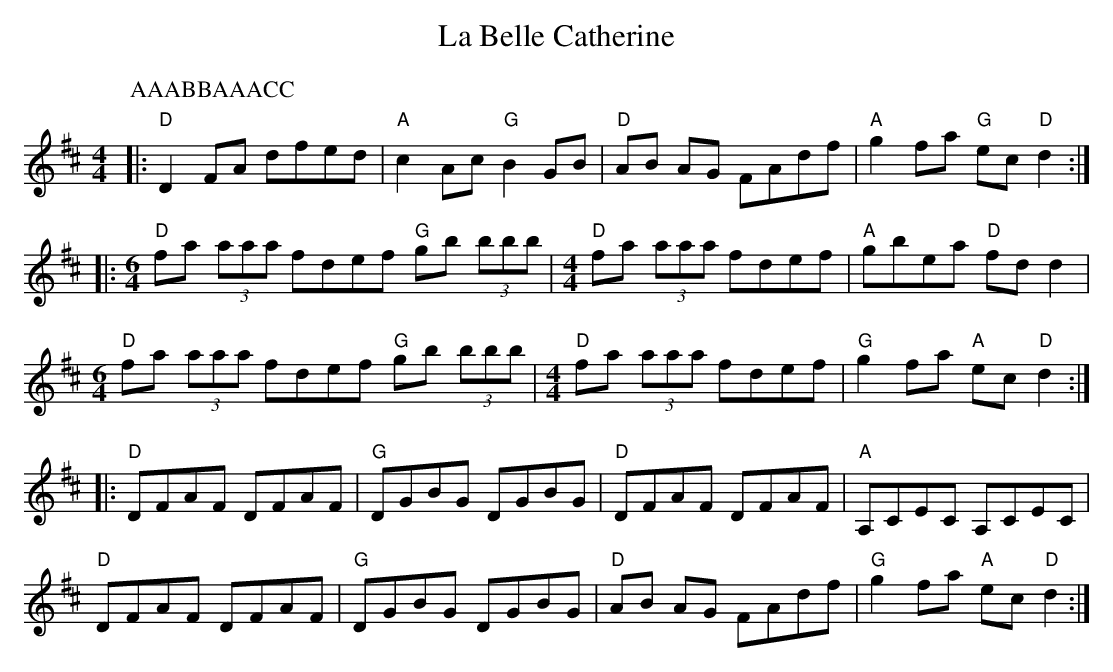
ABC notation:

X:1
T:La Belle Catherine
M:4/4
L:1/8
K:D
P:AAABBAAACC
|:"D" D2 FA dfed|"A" c2 Ac "G"B2GB|"D"AB AG FAdf|"A"g2 fa "G"ec "D"d2:|
|:\
M:6/4
"D"fa (3aaa fdef "G"gb (3bbb|\
M:4/4
"D"fa (3aaa fdef|"A"gbea "D"fd d2|
M:6/4
"D"fa (3aaa fdef "G"gb (3bbb|\
M:4/4
"D"fa (3aaa fdef|"G"g2fa "A"ec "D"d2:|
|:"D"DFAF DFAF|"G"DGBG DGBG|"D"DFAF DFAF|"A"A,CEC A,CEC|
"D"DFAF DFAF|"G"DGBG DGBG|"D"AB AG FAdf|"G"g2fa "A"ec "D"d2:|
